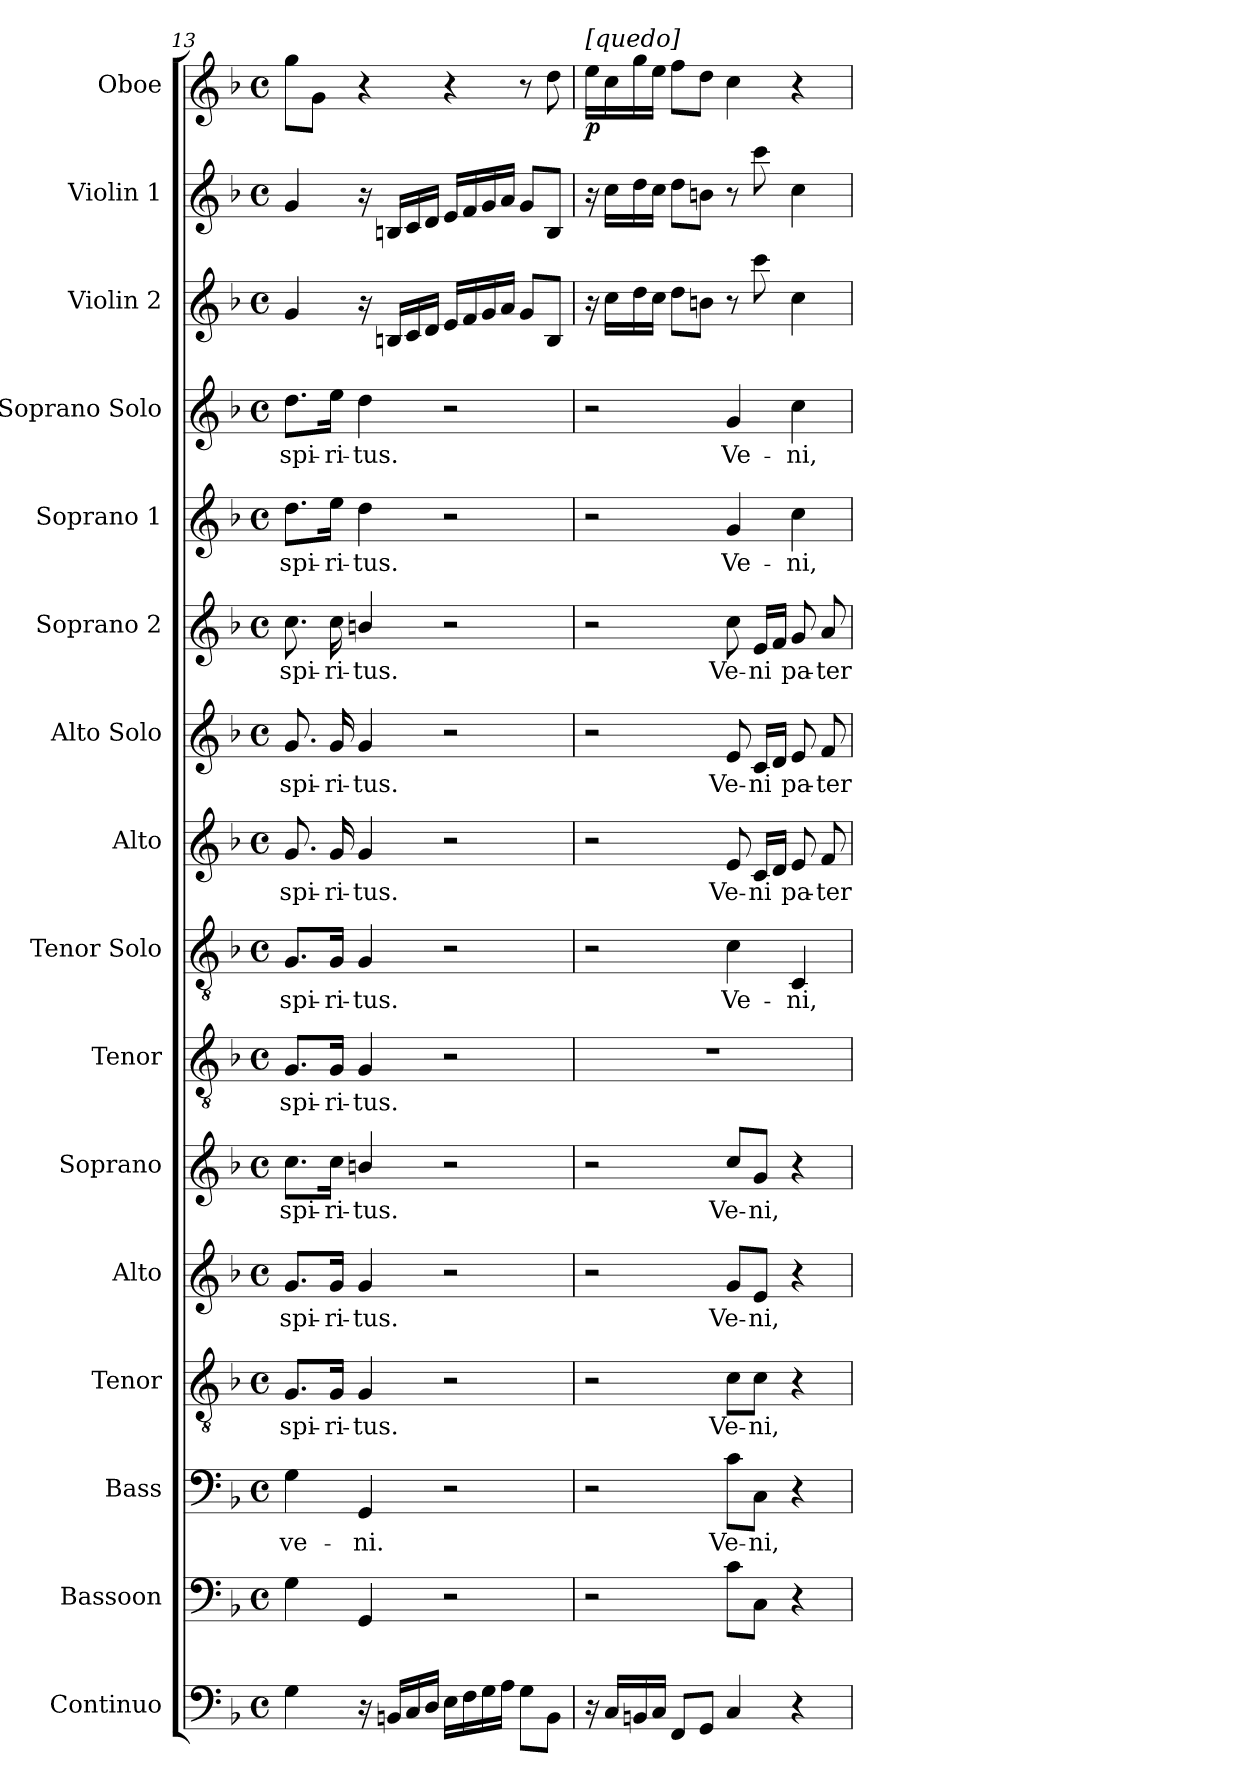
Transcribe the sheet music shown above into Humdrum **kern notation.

**kern	**kern	**kern	**text	**kern	**text	**kern	**text	**kern	**text	**kern	**text	**kern	**text	**kern	**text	**kern	**text	**kern	**text	**kern	**text	**kern	**text	**kern	**kern	**kern	**dynam
*part16	*part15	*part14	*part14	*part13	*part13	*part12	*part12	*part11	*part11	*part10	*part10	*part9	*part9	*part8	*part8	*part7	*part7	*part6	*part6	*part5	*part5	*part4	*part4	*part3	*part2	*part1	*part1
*staff16	*staff15	*staff14	*staff14	*staff13	*staff13	*staff12	*staff12	*staff11	*staff11	*staff10	*staff10	*staff9	*staff9	*staff8	*staff8	*staff7	*staff7	*staff6	*staff6	*staff5	*staff5	*staff4	*staff4	*staff3	*staff2	*staff1	*staff1
*I"Continuo	*I"Bassoon	*I"Bass	*	*I"Tenor	*	*I"Alto	*	*I"Soprano	*	*I"Tenor	*	*I"Tenor Solo	*	*I"Alto	*	*I"Alto Solo	*	*I"Soprano 2	*	*I"Soprano 1	*	*I"Soprano Solo	*	*I"Violin 2	*I"Violin 1	*I"Oboe	*
*I'Cont.	*I'Bsn.	*I'B.	*	*I'T.	*	*I'A.	*	*I'S.	*	*I'T.	*	*I'T. Solo	*	*I'A.	*	*I'A.  Solo	*	*I'S2.	*	*I'S1.	*	*I'S. Solo	*	*I'Vln. 2	*I'Vln. 1	*I'Ob.	*
!!LO:PB:g=z
*clefF4	*clefF4	*clefF4	*	*clefGv2	*	*clefG2	*	*clefG2	*	*clefGv2	*	*clefGv2	*	*clefG2	*	*clefG2	*	*clefG2	*	*clefG2	*	*clefG2	*	*clefG2	*clefG2	*clefG2	*
*	*	*	*	*ITrd7c12	*	*	*	*	*	*ITrd7c12	*	*ITrd7c12	*	*	*	*	*	*	*	*	*	*	*	*	*	*	*
*k[b-]	*k[b-]	*k[b-]	*	*k[b-]	*	*k[b-]	*	*k[b-]	*	*k[b-]	*	*k[b-]	*	*k[b-]	*	*k[b-]	*	*k[b-]	*	*k[b-]	*	*k[b-]	*	*k[b-]	*k[b-]	*k[b-]	*
*F:	*F:	*F:	*	*F:	*	*F:	*	*F:	*	*F:	*	*F:	*	*F:	*	*F:	*	*F:	*	*F:	*	*F:	*	*F:	*F:	*F:	*
*M4/4	*M4/4	*M4/4	*	*M4/4	*	*M4/4	*	*M4/4	*	*M4/4	*	*M4/4	*	*M4/4	*	*M4/4	*	*M4/4	*	*M4/4	*	*M4/4	*	*M4/4	*M4/4	*M4/4	*
*met(c)	*met(c)	*met(c)	*	*met(c)	*	*met(c)	*	*met(c)	*	*met(c)	*	*met(c)	*	*met(c)	*	*met(c)	*	*met(c)	*	*met(c)	*	*met(c)	*	*met(c)	*met(c)	*met(c)	*
=13	=13	=13	=13	=13	=13	=13	=13	=13	=13	=13	=13	=13	=13	=13	=13	=13	=13	=13	=13	=13	=13	=13	=13	=13	=13	=13	=13
!	!	!	!LO:LY:b:color=#000000	!	!	!	!	!	!	!	!	!	!	!	!	!	!	!	!	!	!	!	!	!	!	!	!
!	!	!	!	!	!LO:LY:b:color=#000000	!	!	!	!	!	!	!	!	!	!	!	!	!	!	!	!	!	!	!	!	!	!
!	!	!	!	!	!	!	!LO:LY:b:color=#000000	!	!	!	!	!	!	!	!	!	!	!	!	!	!	!	!	!	!	!	!
!	!	!	!	!	!	!	!	!	!LO:LY:b:color=#000000	!	!	!	!	!	!	!	!	!	!	!	!	!	!	!	!	!	!
!	!	!	!	!	!	!	!	!	!	!	!LO:LY:b:color=#000000	!	!	!	!	!	!	!	!	!	!	!	!	!	!	!	!
!	!	!	!	!	!	!	!	!	!	!	!	!	!LO:LY:b:color=#000000	!	!	!	!	!	!	!	!	!	!	!	!	!	!
!	!	!	!	!	!	!	!	!	!	!	!	!	!	!	!LO:LY:b:color=#000000	!	!	!	!	!	!	!	!	!	!	!	!
!	!	!	!	!	!	!	!	!	!	!	!	!	!	!	!	!	!LO:LY:b:color=#000000	!	!	!	!	!	!	!	!	!	!
!	!	!	!	!	!	!	!	!	!	!	!	!	!	!	!	!	!	!	!LO:LY:b:color=#000000	!	!	!	!	!	!	!	!
!	!	!	!	!	!	!	!	!	!	!	!	!	!	!	!	!	!	!	!	!	!LO:LY:b:color=#000000	!	!	!	!	!	!
!	!	!	!	!	!	!	!	!	!	!	!	!	!	!	!	!	!	!	!	!	!	!	!LO:LY:b:color=#000000	!	!	!	!
4Gi\	4Gi\	4Gi\	ve-	8.GGi/L	spi-	8.gi/L	spi-	8.cci\L	spi-	8.GGi/L	spi-	8.GGi/L	spi-	8.gi/	spi-	8.gi/	spi-	8.cci\	spi-	8.ddi\L	spi-	8.ddi\L	spi-	4gi/	4gi/	8ggi\L	.
.	.	.	.	.	.	.	.	.	.	.	.	.	.	.	.	.	.	.	.	.	.	.	.	.	.	8gi\J	.
!	!	!	!	!	!LO:LY:b:color=#000000	!	!	!	!	!	!	!	!	!	!	!	!	!	!	!	!	!	!	!	!	!	!
!	!	!	!	!	!	!	!LO:LY:b:color=#000000	!	!	!	!	!	!	!	!	!	!	!	!	!	!	!	!	!	!	!	!
!	!	!	!	!	!	!	!	!	!LO:LY:b:color=#000000	!	!	!	!	!	!	!	!	!	!	!	!	!	!	!	!	!	!
!	!	!	!	!	!	!	!	!	!	!	!LO:LY:b:color=#000000	!	!	!	!	!	!	!	!	!	!	!	!	!	!	!	!
!	!	!	!	!	!	!	!	!	!	!	!	!	!LO:LY:b:color=#000000	!	!	!	!	!	!	!	!	!	!	!	!	!	!
!	!	!	!	!	!	!	!	!	!	!	!	!	!	!	!LO:LY:b:color=#000000	!	!	!	!	!	!	!	!	!	!	!	!
!	!	!	!	!	!	!	!	!	!	!	!	!	!	!	!	!	!LO:LY:b:color=#000000	!	!	!	!	!	!	!	!	!	!
!	!	!	!	!	!	!	!	!	!	!	!	!	!	!	!	!	!	!	!LO:LY:b:color=#000000	!	!	!	!	!	!	!	!
!	!	!	!	!	!	!	!	!	!	!	!	!	!	!	!	!	!	!	!	!	!LO:LY:b:color=#000000	!	!	!	!	!	!
!	!	!	!	!	!	!	!	!	!	!	!	!	!	!	!	!	!	!	!	!	!	!	!LO:LY:b:color=#000000	!	!	!	!
.	.	.	.	16GGi/Jk	-ri-	16gi/Jk	-ri-	16cci\Jk	-ri-	16GGi/Jk	-ri-	16GGi/Jk	-ri-	16gi/	-ri-	16gi/	-ri-	16cci\	-ri-	16eei\Jk	-ri-	16eei\Jk	-ri-	.	.	.	.
!	!	!	!LO:LY:b:color=#000000	!	!	!	!	!	!	!	!	!	!	!	!	!	!	!	!	!	!	!	!	!	!	!	!
!	!	!	!	!	!LO:LY:b:color=#000000	!	!	!	!	!	!	!	!	!	!	!	!	!	!	!	!	!	!	!	!	!	!
!	!	!	!	!	!	!	!LO:LY:b:color=#000000	!	!	!	!	!	!	!	!	!	!	!	!	!	!	!	!	!	!	!	!
!	!	!	!	!	!	!	!	!	!LO:LY:b:color=#000000	!	!	!	!	!	!	!	!	!	!	!	!	!	!	!	!	!	!
!	!	!	!	!	!	!	!	!	!	!	!LO:LY:b:color=#000000	!	!	!	!	!	!	!	!	!	!	!	!	!	!	!	!
!	!	!	!	!	!	!	!	!	!	!	!	!	!LO:LY:b:color=#000000	!	!	!	!	!	!	!	!	!	!	!	!	!	!
!	!	!	!	!	!	!	!	!	!	!	!	!	!	!	!LO:LY:b:color=#000000	!	!	!	!	!	!	!	!	!	!	!	!
!	!	!	!	!	!	!	!	!	!	!	!	!	!	!	!	!	!LO:LY:b:color=#000000	!	!	!	!	!	!	!	!	!	!
!	!	!	!	!	!	!	!	!	!	!	!	!	!	!	!	!	!	!	!LO:LY:b:color=#000000	!	!	!	!	!	!	!	!
!	!	!	!	!	!	!	!	!	!	!	!	!	!	!	!	!	!	!	!	!	!LO:LY:b:color=#000000	!	!	!	!	!	!
!	!	!	!	!	!	!	!	!	!	!	!	!	!	!	!	!	!	!	!	!	!	!	!LO:LY:b:color=#000000	!	!	!	!
16r	4GGi/	4GGi/	-ni.	4GGi/	-tus.	4gi/	-tus.	4bni/	-tus.	4GGi/	-tus.	4GGi/	-tus.	4gi/	-tus.	4gi/	-tus.	4bni/	-tus.	4ddi\	-tus.	4ddi\	-tus.	16r	16r	4r	.
16BBni/LL	.	.	.	.	.	.	.	.	.	.	.	.	.	.	.	.	.	.	.	.	.	.	.	16Bni/LL	16Bni/LL	.	.
16Ci/	.	.	.	.	.	.	.	.	.	.	.	.	.	.	.	.	.	.	.	.	.	.	.	16ci/	16ci/	.	.
16Di/JJ	.	.	.	.	.	.	.	.	.	.	.	.	.	.	.	.	.	.	.	.	.	.	.	16di/JJ	16di/JJ	.	.
16Ei\LL	2r	2r	.	2r	.	2r	.	2r	.	2r	.	2r	.	2r	.	2r	.	2r	.	2r	.	2r	.	16ei/LL	16ei/LL	4r	.
16Fi\	.	.	.	.	.	.	.	.	.	.	.	.	.	.	.	.	.	.	.	.	.	.	.	16fi/	16fi/	.	.
16Gi\	.	.	.	.	.	.	.	.	.	.	.	.	.	.	.	.	.	.	.	.	.	.	.	16gi/	16gi/	.	.
16Ai\JJ	.	.	.	.	.	.	.	.	.	.	.	.	.	.	.	.	.	.	.	.	.	.	.	16ai/JJ	16ai/JJ	.	.
8Gi\L	.	.	.	.	.	.	.	.	.	.	.	.	.	.	.	.	.	.	.	.	.	.	.	8gi/L	8gi/L	8r	.
8BBi\J	.	.	.	.	.	.	.	.	.	.	.	.	.	.	.	.	.	.	.	.	.	.	.	8Bi/J	8Bi/J	8ddi\	.
=14	=14	=14	=14	=14	=14	=14	=14	=14	=14	=14	=14	=14	=14	=14	=14	=14	=14	=14	=14	=14	=14	=14	=14	=14	=14	=14	=14
!	!	!	!	!	!	!	!	!	!	!	!	!	!	!	!	!	!	!	!	!	!	!	!	!	!	!LO:TX:a:t=[quedo]	!
16r	2r	2r	.	2r	.	2r	.	2r	.	1r	.	2r	.	2r	.	2r	.	2r	.	2r	.	2r	.	16r	16r	16eei\LL	p
16Ci/LL	.	.	.	.	.	.	.	.	.	.	.	.	.	.	.	.	.	.	.	.	.	.	.	16cci\LL	16cci\LL	16cci\	.
16BBni/	.	.	.	.	.	.	.	.	.	.	.	.	.	.	.	.	.	.	.	.	.	.	.	16ddi\	16ddi\	16ggi\	.
16Ci/JJ	.	.	.	.	.	.	.	.	.	.	.	.	.	.	.	.	.	.	.	.	.	.	.	16cci\JJ	16cci\JJ	16eei\JJ	.
8FFi/L	.	.	.	.	.	.	.	.	.	.	.	.	.	.	.	.	.	.	.	.	.	.	.	8ddi\L	8ddi\L	8ffi\L	.
8GGi/J	.	.	.	.	.	.	.	.	.	.	.	.	.	.	.	.	.	.	.	.	.	.	.	8bni\J	8bni\J	8ddi\J	.
!	!	!	!LO:LY:b:color=#000000	!	!	!	!	!	!	!	!	!	!	!	!	!	!	!	!	!	!	!	!	!	!	!	!
!	!	!	!	!	!LO:LY:b:color=#000000	!	!	!	!	!	!	!	!	!	!	!	!	!	!	!	!	!	!	!	!	!	!
!	!	!	!	!	!	!	!LO:LY:b:color=#000000	!	!	!	!	!	!	!	!	!	!	!	!	!	!	!	!	!	!	!	!
!	!	!	!	!	!	!	!	!	!LO:LY:b:color=#000000	!	!	!	!	!	!	!	!	!	!	!	!	!	!	!	!	!	!
!	!	!	!	!	!	!	!	!	!	!	!	!	!LO:LY:b:color=#000000	!	!	!	!	!	!	!	!	!	!	!	!	!	!
!	!	!	!	!	!	!	!	!	!	!	!	!	!	!	!LO:LY:b:color=#000000	!	!	!	!	!	!	!	!	!	!	!	!
!	!	!	!	!	!	!	!	!	!	!	!	!	!	!	!	!	!LO:LY:b:color=#000000	!	!	!	!	!	!	!	!	!	!
!	!	!	!	!	!	!	!	!	!	!	!	!	!	!	!	!	!	!	!LO:LY:b:color=#000000	!	!	!	!	!	!	!	!
!	!	!	!	!	!	!	!	!	!	!	!	!	!	!	!	!	!	!	!	!	!LO:LY:b:color=#000000	!	!	!	!	!	!
!	!	!	!	!	!	!	!	!	!	!	!	!	!	!	!	!	!	!	!	!	!	!	!LO:LY:b:color=#000000	!	!	!	!
4Ci/	8ci\L	8ci\L	Ve-	8Ci\L	Ve-	8gi/L	Ve-	8cci/L	Ve-	.	.	4Ci\	Ve-	8ei/	Ve-	8ei/	Ve-	8cci\	Ve-	4gi/	Ve-	4gi/	Ve-	8r	8r	4cci\	.
!	!	!	!LO:LY:b:color=#000000	!	!	!	!	!	!	!	!	!	!	!	!	!	!	!	!	!	!	!	!	!	!	!	!
!	!	!	!	!	!LO:LY:b:color=#000000	!	!	!	!	!	!	!	!	!	!	!	!	!	!	!	!	!	!	!	!	!	!
!	!	!	!	!	!	!	!LO:LY:b:color=#000000	!	!	!	!	!	!	!	!	!	!	!	!	!	!	!	!	!	!	!	!
!	!	!	!	!	!	!	!	!	!LO:LY:b:color=#000000	!	!	!	!	!	!	!	!	!	!	!	!	!	!	!	!	!	!
!	!	!	!	!	!	!	!	!	!	!	!	!	!	!	!LO:LY:b:color=#000000	!	!	!	!	!	!	!	!	!	!	!	!
!	!	!	!	!	!	!	!	!	!	!	!	!	!	!	!	!	!LO:LY:b:color=#000000	!	!	!	!	!	!	!	!	!	!
!	!	!	!	!	!	!	!	!	!	!	!	!	!	!	!	!	!	!	!LO:LY:b:color=#000000	!	!	!	!	!	!	!	!
.	8Ci\J	8Ci\J	-ni,	8Ci\J	-ni,	8ei/J	-ni,	8gi/J	-ni,	.	.	.	.	16ci/LL	-ni	16ci/LL	-ni	16ei/LL	-ni	.	.	.	.	8ccci\	8ccci\	.	.
.	.	.	.	.	.	.	.	.	.	.	.	.	.	16di/JJ	.	16di/JJ	.	16fi/JJ	.	.	.	.	.	.	.	.	.
!	!	!	!	!	!	!	!	!	!	!	!	!	!LO:LY:b:color=#000000	!	!	!	!	!	!	!	!	!	!	!	!	!	!
!	!	!	!	!	!	!	!	!	!	!	!	!	!	!	!LO:LY:b:color=#000000	!	!	!	!	!	!	!	!	!	!	!	!
!	!	!	!	!	!	!	!	!	!	!	!	!	!	!	!	!	!LO:LY:b:color=#000000	!	!	!	!	!	!	!	!	!	!
!	!	!	!	!	!	!	!	!	!	!	!	!	!	!	!	!	!	!	!LO:LY:b:color=#000000	!	!	!	!	!	!	!	!
!	!	!	!	!	!	!	!	!	!	!	!	!	!	!	!	!	!	!	!	!	!LO:LY:b:color=#000000	!	!	!	!	!	!
!	!	!	!	!	!	!	!	!	!	!	!	!	!	!	!	!	!	!	!	!	!	!	!LO:LY:b:color=#000000	!	!	!	!
4r	4r	4r	.	4r	.	4r	.	4r	.	.	.	4CCi/	-ni,	8ei/	pa-	8ei/	pa-	8gi/	pa-	4cci\	-ni,	4cci\	-ni,	4cci\	4cci\	4r	.
!	!	!	!	!	!	!	!	!	!	!	!	!	!	!	!LO:LY:b:color=#000000	!	!	!	!	!	!	!	!	!	!	!	!
!	!	!	!	!	!	!	!	!	!	!	!	!	!	!	!	!	!LO:LY:b:color=#000000	!	!	!	!	!	!	!	!	!	!
!	!	!	!	!	!	!	!	!	!	!	!	!	!	!	!	!	!	!	!LO:LY:b:color=#000000	!	!	!	!	!	!	!	!
.	.	.	.	.	.	.	.	.	.	.	.	.	.	8fi/	-ter	8fi/	-ter	8ai/	-ter	.	.	.	.	.	.	.	.
=	=	=	=	=	=	=	=	=	=	=	=	=	=	=	=	=	=	=	=	=	=	=	=	=	=	=	=
*-	*-	*-	*-	*-	*-	*-	*-	*-	*-	*-	*-	*-	*-	*-	*-	*-	*-	*-	*-	*-	*-	*-	*-	*-	*-	*-	*-
